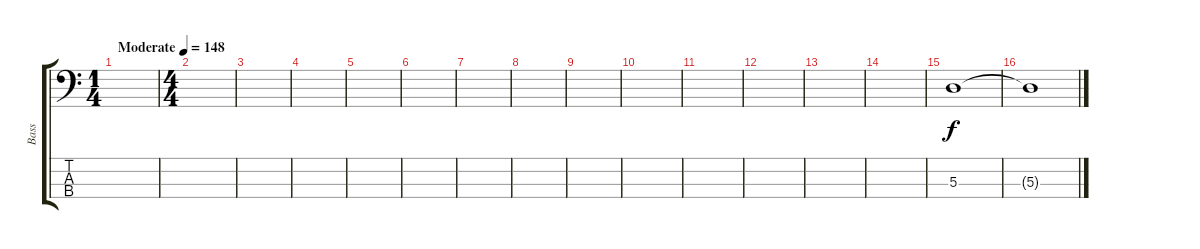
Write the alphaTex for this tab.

\track ("Bass" "Bass") {instrument electricbassfinger}
\staff {score tabs}
\tuning (G2 D2 A1 E1) {hide}
\ts (1 4)
\tempo (148 "Moderate")
\clef f4
\ks c
|
\ts (4 4)
|
|
|
|
|
|
|
|
|
|
|
|
|
5.3.1 |
5.3{t}.1
